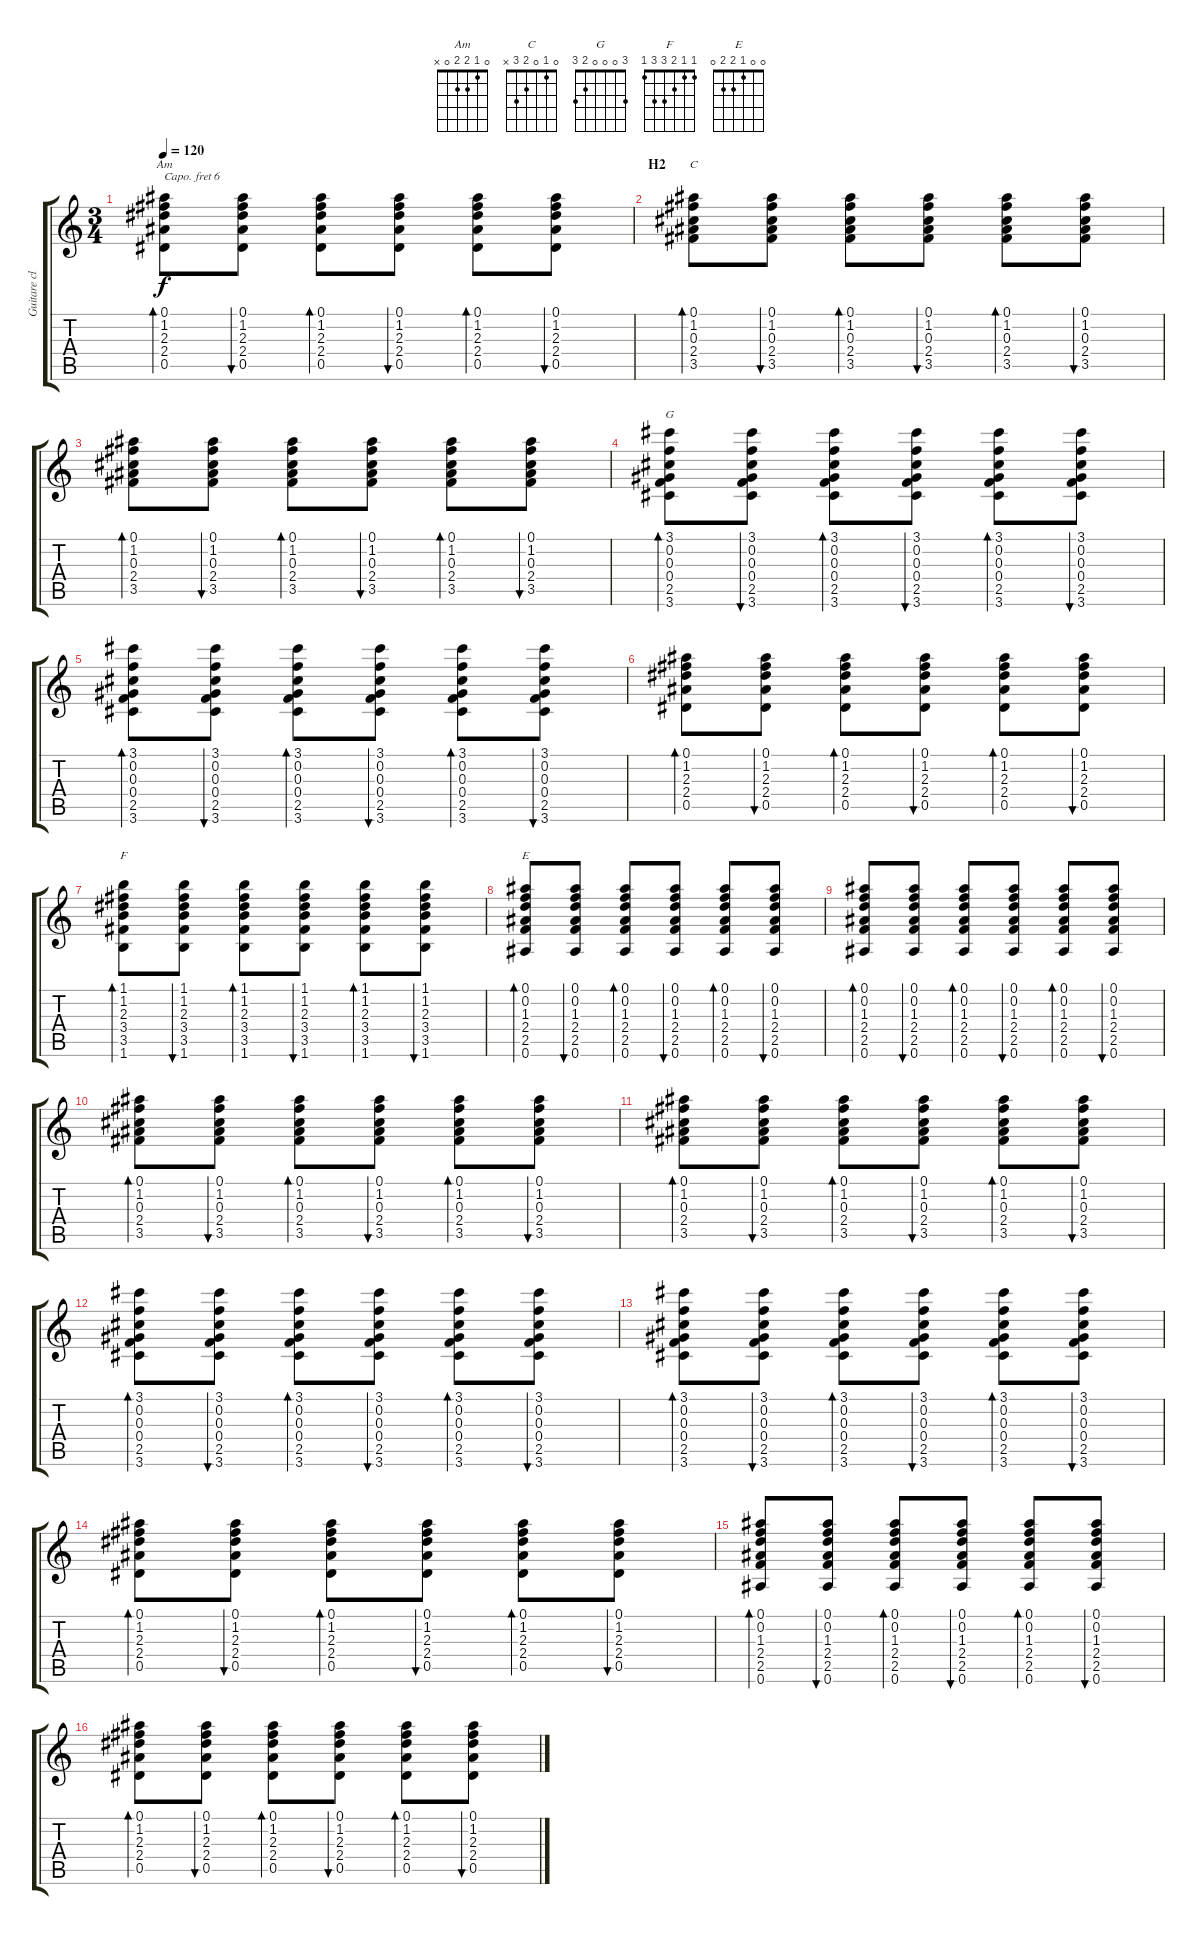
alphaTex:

\track ("Guitare classique (capo+6)" "Guitare cl") {instrument acousticguitarnylon}
\staff {score tabs}
\capo 6
\tuning (E4 B3 G3 D3 A2 E2) {hide}
\chord ("Am" 0 1 2 2 0 x)
\chord ("C" 0 1 0 2 3 x)
\chord ("G" 3 0 0 0 2 3)
\chord ("F" 1 1 2 3 3 1)
\chord ("E" 0 0 1 2 2 0)
\ts (3 4)
\tempo 120
\clef g2
\ks c
(0.1 1.2 2.3 2.4 0.5).8{bd 60 ch "Am" dy f} (0.1 1.2 2.3 2.4 0.5).8{bu 60} (0.1 1.2 2.3 2.4 0.5).8{bd 60} (0.1 1.2 2.3 2.4 0.5).8{bu 60} (0.1 1.2 2.3 2.4 0.5).8{bd 60} (0.1 1.2 2.3 2.4 0.5).8{bu 60} |
\section ("" "H2")
(0.1 1.2 0.3 2.4 3.5).8{bd 60 ch "C"} (0.1 1.2 0.3 2.4 3.5).8{bu 60} (0.1 1.2 0.3 2.4 3.5).8{bd 60} (0.1 1.2 0.3 2.4 3.5).8{bu 60} (0.1 1.2 0.3 2.4 3.5).8{bd 60} (0.1 1.2 0.3 2.4 3.5).8{bu 60} |
(0.1 1.2 0.3 2.4 3.5).8{bd 60} (0.1 1.2 0.3 2.4 3.5).8{bu 60} (0.1 1.2 0.3 2.4 3.5).8{bd 60} (0.1 1.2 0.3 2.4 3.5).8{bu 60} (0.1 1.2 0.3 2.4 3.5).8{bd 60} (0.1 1.2 0.3 2.4 3.5).8{bu 60} |
(3.1 0.2 0.3 0.4 2.5 3.6).8{bd 60 ch "G"} (3.1 0.2 0.3 0.4 2.5 3.6).8{bu 60} (3.1 0.2 0.3 0.4 2.5 3.6).8{bd 60} (3.1 0.2 0.3 0.4 2.5 3.6).8{bu 60} (3.1 0.2 0.3 0.4 2.5 3.6).8{bd 60} (3.1 0.2 0.3 0.4 2.5 3.6).8{bu 60} |
(3.1 0.2 0.3 0.4 2.5 3.6).8{bd 60} (3.1 0.2 0.3 0.4 2.5 3.6).8{bu 60} (3.1 0.2 0.3 0.4 2.5 3.6).8{bd 60} (3.1 0.2 0.3 0.4 2.5 3.6).8{bu 60} (3.1 0.2 0.3 0.4 2.5 3.6).8{bd 60} (3.1 0.2 0.3 0.4 2.5 3.6).8{bu 60} |
(0.1 1.2 2.3 2.4 0.5).8{bd 60} (0.1 1.2 2.3 2.4 0.5).8{bu 60} (0.1 1.2 2.3 2.4 0.5).8{bd 60} (0.1 1.2 2.3 2.4 0.5).8{bu 60} (0.1 1.2 2.3 2.4 0.5).8{bd 60} (0.1 1.2 2.3 2.4 0.5).8{bu 60} |
(1.1 1.2 2.3 3.4 3.5 1.6).8{bd 60 ch "F"} (1.1 1.2 2.3 3.4 3.5 1.6).8{bu 60} (1.1 1.2 2.3 3.4 3.5 1.6).8{bd 60} (1.1 1.2 2.3 3.4 3.5 1.6).8{bu 60} (1.1 1.2 2.3 3.4 3.5 1.6).8{bd 60} (1.1 1.2 2.3 3.4 3.5 1.6).8{bu 60} |
(0.1 0.2 1.3 2.4 2.5 0.6).8{bd 60 ch "E"} (0.1 0.2 1.3 2.4 2.5 0.6).8{bu 60} (0.1 0.2 1.3 2.4 2.5 0.6).8{bd 60} (0.1 0.2 1.3 2.4 2.5 0.6).8{bu 60} (0.1 0.2 1.3 2.4 2.5 0.6).8{bd 60} (0.1 0.2 1.3 2.4 2.5 0.6).8{bu 60} |
(0.1 0.2 1.3 2.4 2.5 0.6).8{bd 60} (0.1 0.2 1.3 2.4 2.5 0.6).8{bu 60} (0.1 0.2 1.3 2.4 2.5 0.6).8{bd 60} (0.1 0.2 1.3 2.4 2.5 0.6).8{bu 60} (0.1 0.2 1.3 2.4 2.5 0.6).8{bd 60} (0.1 0.2 1.3 2.4 2.5 0.6).8{bu 60} |
(0.1 1.2 0.3 2.4 3.5).8{bd 60} (0.1 1.2 0.3 2.4 3.5).8{bu 60} (0.1 1.2 0.3 2.4 3.5).8{bd 60} (0.1 1.2 0.3 2.4 3.5).8{bu 60} (0.1 1.2 0.3 2.4 3.5).8{bd 60} (0.1 1.2 0.3 2.4 3.5).8{bu 60} |
(0.1 1.2 0.3 2.4 3.5).8{bd 60} (0.1 1.2 0.3 2.4 3.5).8{bu 60} (0.1 1.2 0.3 2.4 3.5).8{bd 60} (0.1 1.2 0.3 2.4 3.5).8{bu 60} (0.1 1.2 0.3 2.4 3.5).8{bd 60} (0.1 1.2 0.3 2.4 3.5).8{bu 60} |
(3.1 0.2 0.3 0.4 2.5 3.6).8{bd 60} (3.1 0.2 0.3 0.4 2.5 3.6).8{bu 60} (3.1 0.2 0.3 0.4 2.5 3.6).8{bd 60} (3.1 0.2 0.3 0.4 2.5 3.6).8{bu 60} (3.1 0.2 0.3 0.4 2.5 3.6).8{bd 60} (3.1 0.2 0.3 0.4 2.5 3.6).8{bu 60} |
(3.1 0.2 0.3 0.4 2.5 3.6).8{bd 60} (3.1 0.2 0.3 0.4 2.5 3.6).8{bu 60} (3.1 0.2 0.3 0.4 2.5 3.6).8{bd 60} (3.1 0.2 0.3 0.4 2.5 3.6).8{bu 60} (3.1 0.2 0.3 0.4 2.5 3.6).8{bd 60} (3.1 0.2 0.3 0.4 2.5 3.6).8{bu 60} |
(0.1 1.2 2.3 2.4 0.5).8{bd 60} (0.1 1.2 2.3 2.4 0.5).8{bu 60} (0.1 1.2 2.3 2.4 0.5).8{bd 60} (0.1 1.2 2.3 2.4 0.5).8{bu 60} (0.1 1.2 2.3 2.4 0.5).8{bd 60} (0.1 1.2 2.3 2.4 0.5).8{bu 60} |
(0.1 0.2 1.3 2.4 2.5 0.6).8{bd 60} (0.1 0.2 1.3 2.4 2.5 0.6).8{bu 60} (0.1 0.2 1.3 2.4 2.5 0.6).8{bd 60} (0.1 0.2 1.3 2.4 2.5 0.6).8{bu 60} (0.1 0.2 1.3 2.4 2.5 0.6).8{bd 60} (0.1 0.2 1.3 2.4 2.5 0.6).8{bu 60} |
(0.1 1.2 2.3 2.4 0.5).8{bd 60} (0.1 1.2 2.3 2.4 0.5).8{bu 60} (0.1 1.2 2.3 2.4 0.5).8{bd 60} (0.1 1.2 2.3 2.4 0.5).8{bu 60} (0.1 1.2 2.3 2.4 0.5).8{bd 60} (0.1 1.2 2.3 2.4 0.5).8{bu 60}
